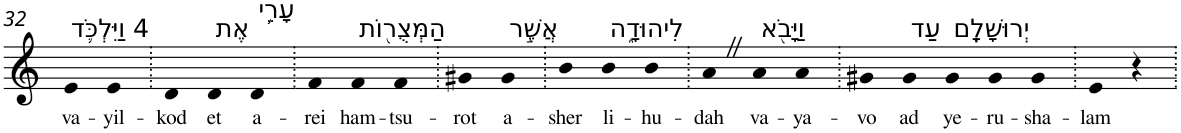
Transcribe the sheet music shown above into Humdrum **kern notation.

**kern	**text
*part1	*part1
*staff1	*staff1
*I"Piano	*
*I'Pno	*
!!LO:PB:g=z
*clefG2	*
*k[]	*
=32	=32
!LO:TX:a:t=4 וַיִּלְכֹּ֛ד	!
!	!LO:LY:b
4e	va-
!	!LO:LY:b
4e	-yil-
=33.	=33.
!	!LO:LY:b
4d	-kod
!LO:TX:a:t=אֶת	!
!	!LO:LY:b
4d	et
!LO:TX:a:t=עָרֵ֥י	!
!	!LO:LY:b
4d	a-
=34.	=34.
!	!LO:LY:b
4f	-rei
!LO:TX:a:t=הַמְּצֻר֖וֹת	!
!	!LO:LY:b
4f	ham-
!	!LO:LY:b
4f	-tsu-
=35.	=35.
!	!LO:LY:b
4g#X	-rot
!LO:TX:a:t=אֲשֶׁ֣ר	!
!	!LO:LY:b
4g#	a-
=36.	=36.
!	!LO:LY:b
4b	-sher
!LO:TX:a:t=לִיהוּדָ֑ה	!
!	!LO:LY:b
4b	li-
!	!LO:LY:b
4b	-hu-
=37.	=37.
!	!LO:LY:b
4aZ	-dah
!LO:TX:a:t=וַיָּבֹ֖א	!
!	!LO:LY:b
4a	va-
!	!LO:LY:b
4a	-ya-
=38.	=38.
!	!LO:LY:b
4g#X	-vo
!LO:TX:a:t=עַד	!
!	!LO:LY:b
4g#	ad
!LO:TX:a:t=יְרוּשָׁלִָֽם	!
!	!LO:LY:b
4g#	ye-
!	!LO:LY:b
4g#	-ru-
!	!LO:LY:b
4g#	-sha-
=39.	=39.
!	!LO:LY:b
4e	-lam
4r	.
=.	=.
*-	*-
